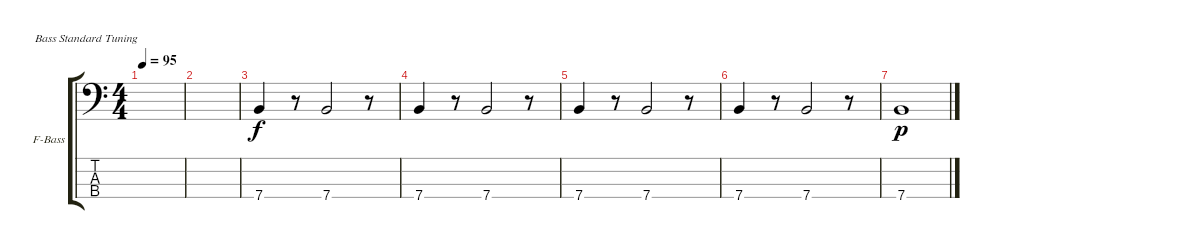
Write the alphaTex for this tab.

\defaultSystemsLayout 4
\bracketExtendMode groupsimilarinstruments
\firstSystemTrackNameOrientation horizontal
\otherSystemsTrackNameOrientation horizontal
\track ("Bass" "F-Bass") {instrument fretlessbass}
\staff {score tabs}
\tuning (G2 D2 A1 E1)
\ts (4 4)
\tempo 95
\clef f4
\ks c
|
|
7.4.4 r.8 7.4.2 r.8 |
7.4.4 r.8 7.4.2 r.8 |
7.4.4 r.8 7.4.2 r.8 |
7.4.4 r.8 7.4.2 r.8 |
7.4.1{dy p}
